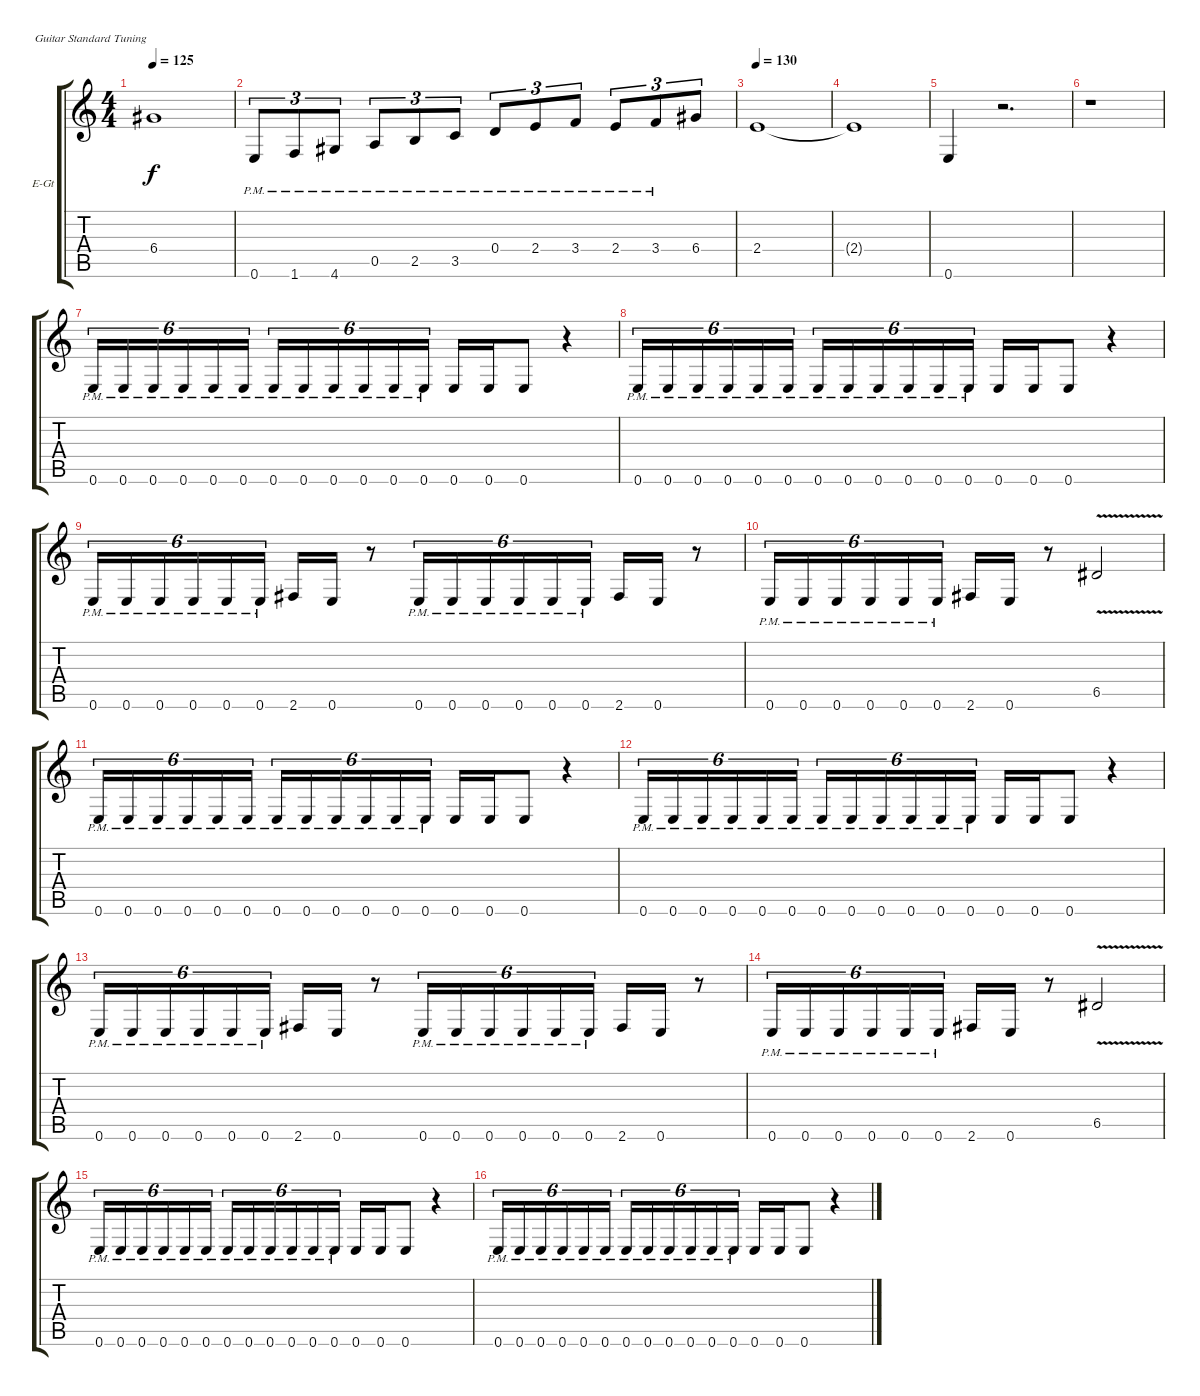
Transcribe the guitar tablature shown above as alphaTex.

\bracketExtendMode groupsimilarinstruments
\firstSystemTrackNameOrientation horizontal
\otherSystemsTrackNameOrientation horizontal
\track ("Kirk" "E-Gt") {instrument overdrivenguitar}
\staff {score tabs}
\tuning (E4 B3 G3 D3 A2 E2)
\ts (4 4)
\tempo 125
\clef g2
\ks c
6.4.1{dy f} |
0.6{pm}.8{tu (3 2)} 1.6{pm}.8{tu (3 2)} 4.6{pm}.8{tu (3 2)} 0.5{pm}.8{tu (3 2)} 2.5{pm}.8{tu (3 2)} 3.5{pm}.8{tu (3 2)} 0.4{pm}.8{tu (3 2)} 2.4{pm}.8{tu (3 2)} 3.4{pm}.8{tu (3 2)} 2.4{pm}.8{tu (3 2)} 3.4{pm}.8{tu (3 2)} 6.4.8{tu (3 2)} |
\tempo 130
2.4.1 |
2.4{t}.1 |
0.6.4 r.2{d} |
r.1 |
0.6{pm}.16{tu (6 4)} 0.6{pm}.16{tu (6 4)} 0.6{pm}.16{tu (6 4)} 0.6{pm}.16{tu (6 4)} 0.6{pm}.16{tu (6 4)} 0.6{pm}.16{tu (6 4)} 0.6{pm}.16{tu (6 4)} 0.6{pm}.16{tu (6 4)} 0.6{pm}.16{tu (6 4)} 0.6{pm}.16{tu (6 4)} 0.6{pm}.16{tu (6 4)} 0.6{pm}.16{tu (6 4)} 0.6.16 0.6.16 0.6.8 r.4 |
0.6{pm}.16{tu (6 4)} 0.6{pm}.16{tu (6 4)} 0.6{pm}.16{tu (6 4)} 0.6{pm}.16{tu (6 4)} 0.6{pm}.16{tu (6 4)} 0.6{pm}.16{tu (6 4)} 0.6{pm}.16{tu (6 4)} 0.6{pm}.16{tu (6 4)} 0.6{pm}.16{tu (6 4)} 0.6{pm}.16{tu (6 4)} 0.6{pm}.16{tu (6 4)} 0.6{pm}.16{tu (6 4)} 0.6.16 0.6.16 0.6.8 r.4 |
0.6{pm}.16{tu (6 4)} 0.6{pm}.16{tu (6 4)} 0.6{pm}.16{tu (6 4)} 0.6{pm}.16{tu (6 4)} 0.6{pm}.16{tu (6 4)} 0.6{pm}.16{tu (6 4)} 2.6.16 0.6.16 r.8 0.6{pm}.16{tu (6 4)} 0.6{pm}.16{tu (6 4)} 0.6{pm}.16{tu (6 4)} 0.6{pm}.16{tu (6 4)} 0.6{pm}.16{tu (6 4)} 0.6{pm}.16{tu (6 4)} 2.6.16 0.6.16 r.8 |
0.6{pm}.16{tu (6 4)} 0.6{pm}.16{tu (6 4)} 0.6{pm}.16{tu (6 4)} 0.6{pm}.16{tu (6 4)} 0.6{pm}.16{tu (6 4)} 0.6{pm}.16{tu (6 4)} 2.6.16 0.6.16 r.8 6.5{v}.2 |
0.6{pm}.16{tu (6 4)} 0.6{pm}.16{tu (6 4)} 0.6{pm}.16{tu (6 4)} 0.6{pm}.16{tu (6 4)} 0.6{pm}.16{tu (6 4)} 0.6{pm}.16{tu (6 4)} 0.6{pm}.16{tu (6 4)} 0.6{pm}.16{tu (6 4)} 0.6{pm}.16{tu (6 4)} 0.6{pm}.16{tu (6 4)} 0.6{pm}.16{tu (6 4)} 0.6{pm}.16{tu (6 4)} 0.6.16 0.6.16 0.6.8 r.4 |
0.6{pm}.16{tu (6 4)} 0.6{pm}.16{tu (6 4)} 0.6{pm}.16{tu (6 4)} 0.6{pm}.16{tu (6 4)} 0.6{pm}.16{tu (6 4)} 0.6{pm}.16{tu (6 4)} 0.6{pm}.16{tu (6 4)} 0.6{pm}.16{tu (6 4)} 0.6{pm}.16{tu (6 4)} 0.6{pm}.16{tu (6 4)} 0.6{pm}.16{tu (6 4)} 0.6{pm}.16{tu (6 4)} 0.6.16 0.6.16 0.6.8 r.4 |
0.6{pm}.16{tu (6 4)} 0.6{pm}.16{tu (6 4)} 0.6{pm}.16{tu (6 4)} 0.6{pm}.16{tu (6 4)} 0.6{pm}.16{tu (6 4)} 0.6{pm}.16{tu (6 4)} 2.6.16 0.6.16 r.8 0.6{pm}.16{tu (6 4)} 0.6{pm}.16{tu (6 4)} 0.6{pm}.16{tu (6 4)} 0.6{pm}.16{tu (6 4)} 0.6{pm}.16{tu (6 4)} 0.6{pm}.16{tu (6 4)} 2.6.16 0.6.16 r.8 |
0.6{pm}.16{tu (6 4)} 0.6{pm}.16{tu (6 4)} 0.6{pm}.16{tu (6 4)} 0.6{pm}.16{tu (6 4)} 0.6{pm}.16{tu (6 4)} 0.6{pm}.16{tu (6 4)} 2.6.16 0.6.16 r.8 6.5{v}.2 |
0.6{pm}.16{tu (6 4)} 0.6{pm}.16{tu (6 4)} 0.6{pm}.16{tu (6 4)} 0.6{pm}.16{tu (6 4)} 0.6{pm}.16{tu (6 4)} 0.6{pm}.16{tu (6 4)} 0.6{pm}.16{tu (6 4)} 0.6{pm}.16{tu (6 4)} 0.6{pm}.16{tu (6 4)} 0.6{pm}.16{tu (6 4)} 0.6{pm}.16{tu (6 4)} 0.6{pm}.16{tu (6 4)} 0.6.16 0.6.16 0.6.8 r.4 |
0.6{pm}.16{tu (6 4)} 0.6{pm}.16{tu (6 4)} 0.6{pm}.16{tu (6 4)} 0.6{pm}.16{tu (6 4)} 0.6{pm}.16{tu (6 4)} 0.6{pm}.16{tu (6 4)} 0.6{pm}.16{tu (6 4)} 0.6{pm}.16{tu (6 4)} 0.6{pm}.16{tu (6 4)} 0.6{pm}.16{tu (6 4)} 0.6{pm}.16{tu (6 4)} 0.6{pm}.16{tu (6 4)} 0.6.16 0.6.16 0.6.8 r.4
